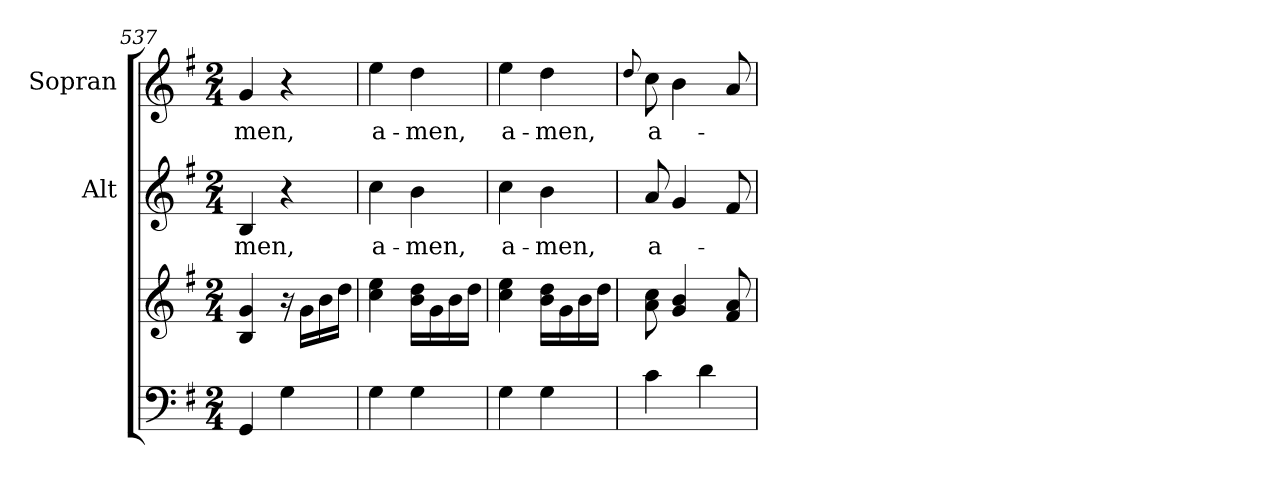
**kern	**kern	**kern	**text	**kern	**text
*part3	*part3	*part2	*part2	*part1	*part1
*staff4	*staff3	*staff2	*staff2	*staff1	*staff1
*	*	*I"Alt	*	*I"Sopran	*
*	*	*I'A.	*	*I'S.	*
*clefF4	*clefG2	*clefG2	*	*clefG2	*
*k[f#]	*k[f#]	*k[f#]	*	*k[f#]	*
*G:	*G:	*G:	*	*G:	*
*M2/4	*M2/4	*M2/4	*	*M2/4	*
=537	=537	=537	=537	=537	=537
!	!	!	!LO:LY:b	!	!LO:LY:b
4GG/	4B/ 4g/	4B/	-men,	4g/	-men,
4G\	16r	4r	.	4r	.
.	16g\LL	.	.	.	.
.	16b\	.	.	.	.
.	16dd\JJ	.	.	.	.
=538	=538	=538	=538	=538	=538
!	!	!	!LO:LY:b	!	!LO:LY:b
4G\	4cc\ 4ee\	4cc\	a-	4ee\	a-
!	!	!	!LO:LY:b	!	!LO:LY:b
4G\	16b\ 16dd\LL	4b\	-men,	4dd\	-men,
.	16g\	.	.	.	.
.	16b\	.	.	.	.
.	16dd\JJ	.	.	.	.
=539	=539	=539	=539	=539	=539
!	!	!	!LO:LY:b	!	!LO:LY:b
4G\	4cc\ 4ee\	4cc\	a-	4ee\	a-
!	!	!	!LO:LY:b	!	!LO:LY:b
4G\	16b\ 16dd\LL	4b\	-men,	4dd\	-men,
.	16g\	.	.	.	.
.	16b\	.	.	.	.
.	16dd\JJ	.	.	.	.
=540	=540	=540	=540	=540	=540
.	.	.	.	8qqdd/	.
!	!	!	!LO:LY:b	!	!LO:LY:b
4c\	8a\ 8cc\	8a/	a-	8cc\	a-
.	4g/ 4b/	4g/	.	4b\	.
4d\	.	.	.	.	.
.	8f#/ 8a/	8f#/	.	8a/	.
=	=	=	=	=	=
*-	*-	*-	*-	*-	*-
